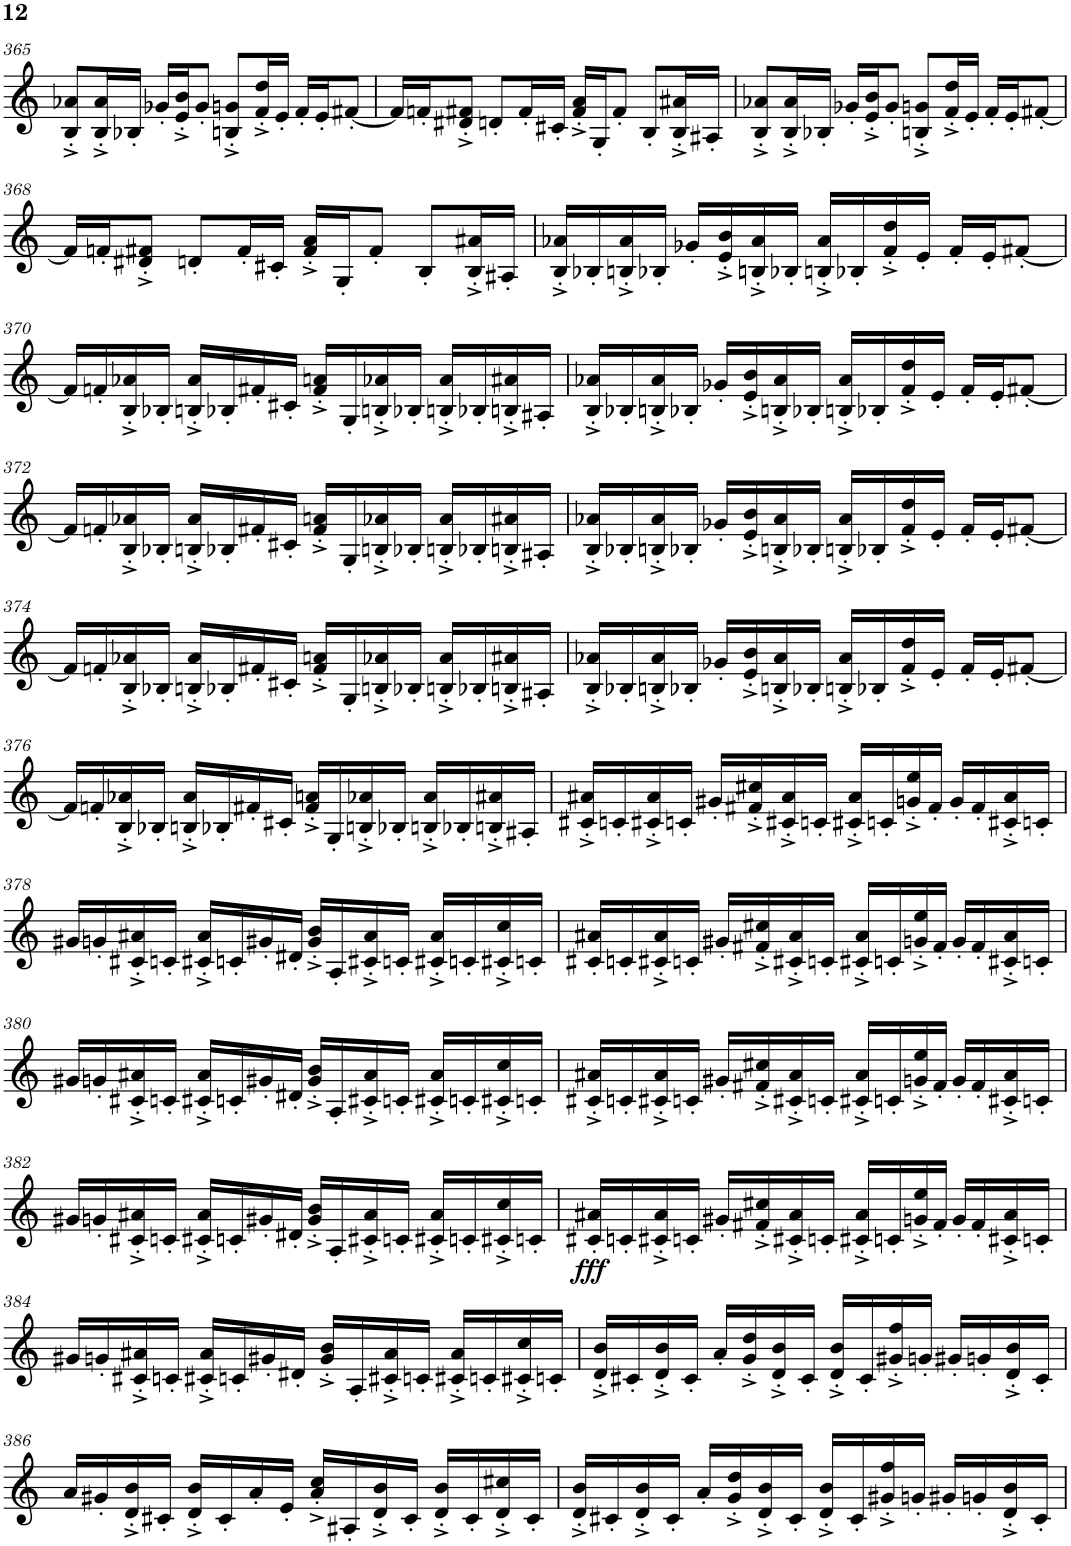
**kern	**dynam
*part1	*part1
*staff1	*staff1
*I"Violino	*
*I'Vno.	*
!!LO:PB:g=z
*clefG2	*
*k[]	*
*M4/4	*
=365	=365
8B/'^ 8a-X/'^L	.
16B/'^ 16a-/'^L	.
16B-X'/JJ	.
16g-X'/LL	.
16e/'^ 16b/'^J	.
8g-'/J	.
8Bn/'^ 8gn/'^L	.
16f/'^ 16dd/'^L	.
16e'/JJ	.
16f'/LL	.
16e'/J	.
[8f#X'/J	.
=366	=366
16f#/LL]	.
16fn'/J	.
8d#X/'^ 8f#X/'^J	.
8dn'/L	.
16f#'/L	.
16c#X'/JJ	.
16f#/'^ 16a/'^LL	.
16G'/J	.
8f#'/J	.
8B'/L	.
16B/'^ 16a#X/'^L	.
16A#X'/JJ	.
=367	=367
8B/'^ 8a-X/'^L	.
16B/'^ 16a-/'^L	.
16B-X'/JJ	.
16g-X'/LL	.
16e/'^ 16b/'^J	.
8g-'/J	.
8Bn/'^ 8gn/'^L	.
16f/'^ 16dd/'^L	.
16e'/JJ	.
16f'/LL	.
16e'/J	.
[8f#X'/J	.
!!LO:LB:g=z
=368	=368
16f#/LL]	.
16fn'/J	.
8d#X/'^ 8f#X/'^J	.
8dn'/L	.
16f#'/L	.
16c#X'/JJ	.
16f#/'^ 16a/'^LL	.
16G'/J	.
8f#'/J	.
8B'/L	.
16B/'^ 16a#X/'^L	.
16A#X'/JJ	.
=369	=369
16B/'^ 16a-X/'^LL	.
16B-X'/	.
16Bn/'^ 16a-/'^	.
16B-X'/JJ	.
16g-X'/LL	.
16e/'^ 16b/'^	.
16Bn/'^ 16a-/'^	.
16B-X'/JJ	.
16Bn/'^ 16a-/'^LL	.
16B-X'/	.
16f/'^ 16dd/'^	.
16e'/JJ	.
16f'/LL	.
16e'/J	.
[8f#X'/J	.
!!LO:LB:g=z
=370	=370
16f#/LL]	.
16fn'/	.
16B/'^ 16a-X/'^	.
16B-X'/JJ	.
16Bn/'^ 16a-/'^LL	.
16B-X'/	.
16f#X'/	.
16c#X'/JJ	.
16f#/'^ 16an/'^LL	.
16G'/	.
16Bn/'^ 16a-X/'^	.
16B-X'/JJ	.
16Bn/'^ 16a-/'^LL	.
16B-X'/	.
16Bn/'^ 16a#X/'^	.
16A#X'/JJ	.
=371	=371
16B/'^ 16a-X/'^LL	.
16B-X'/	.
16Bn/'^ 16a-/'^	.
16B-X'/JJ	.
16g-X'/LL	.
16e/'^ 16b/'^	.
16Bn/'^ 16a-/'^	.
16B-X'/JJ	.
16Bn/'^ 16a-/'^LL	.
16B-X'/	.
16f/'^ 16dd/'^	.
16e'/JJ	.
16f'/LL	.
16e'/J	.
[8f#X'/J	.
!!LO:LB:g=z
=372	=372
16f#/LL]	.
16fn'/	.
16B/'^ 16a-X/'^	.
16B-X'/JJ	.
16Bn/'^ 16a-/'^LL	.
16B-X'/	.
16f#X'/	.
16c#X'/JJ	.
16f#/'^ 16an/'^LL	.
16G'/	.
16Bn/'^ 16a-X/'^	.
16B-X'/JJ	.
16Bn/'^ 16a-/'^LL	.
16B-X'/	.
16Bn/'^ 16a#X/'^	.
16A#X'/JJ	.
=373	=373
16B/'^ 16a-X/'^LL	.
16B-X'/	.
16Bn/'^ 16a-/'^	.
16B-X'/JJ	.
16g-X'/LL	.
16e/'^ 16b/'^	.
16Bn/'^ 16a-/'^	.
16B-X'/JJ	.
16Bn/'^ 16a-/'^LL	.
16B-X'/	.
16f/'^ 16dd/'^	.
16e'/JJ	.
16f'/LL	.
16e'/J	.
[8f#X'/J	.
!!LO:LB:g=z
=374	=374
16f#/LL]	.
16fn'/	.
16B/'^ 16a-X/'^	.
16B-X'/JJ	.
16Bn/'^ 16a-/'^LL	.
16B-X'/	.
16f#X'/	.
16c#X'/JJ	.
16f#/'^ 16an/'^LL	.
16G'/	.
16Bn/'^ 16a-X/'^	.
16B-X'/JJ	.
16Bn/'^ 16a-/'^LL	.
16B-X'/	.
16Bn/'^ 16a#X/'^	.
16A#X'/JJ	.
=375	=375
16B/'^ 16a-X/'^LL	.
16B-X'/	.
16Bn/'^ 16a-/'^	.
16B-X'/JJ	.
16g-X'/LL	.
16e/'^ 16b/'^	.
16Bn/'^ 16a-/'^	.
16B-X'/JJ	.
16Bn/'^ 16a-/'^LL	.
16B-X'/	.
16f/'^ 16dd/'^	.
16e'/JJ	.
16f'/LL	.
16e'/J	.
[8f#X'/J	.
!!LO:LB:g=z
=376	=376
16f#/LL]	.
16fn'/	.
16B/'^ 16a-X/'^	.
16B-X'/JJ	.
16Bn/'^ 16a-/'^LL	.
16B-X'/	.
16f#X'/	.
16c#X'/JJ	.
16f#/'^ 16an/'^LL	.
16G'/	.
16Bn/'^ 16a-X/'^	.
16B-X'/JJ	.
16Bn/'^ 16a-/'^LL	.
16B-X'/	.
16Bn/'^ 16a#X/'^	.
16A#X'/JJ	.
=377	=377
16c#X/'^ 16a#X/'^LL	.
16cn'/	.
16c#X/'^ 16a#/'^	.
16cn'/JJ	.
16g#X'/LL	.
16f#X/'^ 16cc#X/'^	.
16c#X/'^ 16a#/'^	.
16cn'/JJ	.
16c#X/'^ 16a#/'^LL	.
16cn'/	.
16gn/'^ 16ee/'^	.
16f#'/JJ	.
16g'/LL	.
16f#'/	.
16c#X/'^ 16a#/'^	.
16cn'/JJ	.
!!LO:LB:g=z
=378	=378
16g#X/LL	.
16gn'/	.
16c#X/'^ 16a#X/'^	.
16cn'/JJ	.
16c#X/'^ 16a#/'^LL	.
16cn'/	.
16g#X'/	.
16d#X'/JJ	.
16g#/'^ 16b/'^LL	.
16A'/	.
16c#X/'^ 16a#/'^	.
16cn'/JJ	.
16c#X/'^ 16a#/'^LL	.
16cn'/	.
16c#X/'^ 16cc/'^	.
16cn'/JJ	.
=379	=379
16c#X/' 16a#X/'LL	.
16cn'/	.
16c#X/'^ 16a#/'^	.
16cn'/JJ	.
16g#X'/LL	.
16f#X/'^ 16cc#X/'^	.
16c#X/'^ 16a#/'^	.
16cn'/JJ	.
16c#X/'^ 16a#/'^LL	.
16cn'/	.
16gn/'^ 16ee/'^	.
16f#'/JJ	.
16g'/LL	.
16f#'/	.
16c#X/'^ 16a#/'^	.
16cn'/JJ	.
!!LO:LB:g=z
=380	=380
16g#X/LL	.
16gn'/	.
16c#X/'^ 16a#X/'^	.
16cn'/JJ	.
16c#X/'^ 16a#/'^LL	.
16cn'/	.
16g#X'/	.
16d#X'/JJ	.
16g#/'^ 16b/'^LL	.
16A'/	.
16c#X/'^ 16a#/'^	.
16cn'/JJ	.
16c#X/'^ 16a#/'^LL	.
16cn'/	.
16c#X/'^ 16cc/'^	.
16cn'/JJ	.
=381	=381
16c#X/'^ 16a#X/'^LL	.
16cn'/	.
16c#X/'^ 16a#/'^	.
16cn'/JJ	.
16g#X'/LL	.
16f#X/'^ 16cc#X/'^	.
16c#X/'^ 16a#/'^	.
16cn'/JJ	.
16c#X/'^ 16a#/'^LL	.
16cn'/	.
16gn/'^ 16ee/'^	.
16f#'/JJ	.
16g'/LL	.
16f#'/	.
16c#X/'^ 16a#/'^	.
16cn'/JJ	.
!!LO:LB:g=z
=382	=382
16g#X/LL	.
16gn'/	.
16c#X/'^ 16a#X/'^	.
16cn'/JJ	.
16c#X/'^ 16a#/'^LL	.
16cn'/	.
16g#X'/	.
16d#X'/JJ	.
16g#/'^ 16b/'^LL	.
16A'/	.
16c#X/'^ 16a#/'^	.
16cn'/JJ	.
16c#X/'^ 16a#/'^LL	.
16cn'/	.
16c#X/'^ 16cc/'^	.
16cn'/JJ	.
=383	=383
!	!LO:DY:b
16c#X/' 16a#X/'LL	fff
16cn'/	.
16c#X/'^ 16a#/'^	.
16cn'/JJ	.
16g#X'/LL	.
16f#X/'^ 16cc#X/'^	.
16c#X/'^ 16a#/'^	.
16cn'/JJ	.
16c#X/'^ 16a#/'^LL	.
16cn'/	.
16gn/'^ 16ee/'^	.
16f#'/JJ	.
16g'/LL	.
16f#'/	.
16c#X/'^ 16a#/'^	.
16cn'/JJ	.
!!LO:LB:g=z
=384	=384
16g#X/LL	.
16gn'/	.
16c#X/'^ 16a#X/'^	.
16cn'/JJ	.
16c#X/'^ 16a#/'^LL	.
16cn'/	.
16g#X'/	.
16d#X'/JJ	.
16g#/'^ 16b/'^LL	.
16A'/	.
16c#X/'^ 16a#/'^	.
16cn'/JJ	.
16c#X/'^ 16a#/'^LL	.
16cn'/	.
16c#X/'^ 16cc/'^	.
16cn'/JJ	.
=385	=385
16d/'^ 16b/'^LL	.
16c#X'/	.
16d/'^ 16b/'^	.
16c#'/JJ	.
16a'/LL	.
16g/'^ 16dd/'^	.
16d/'^ 16b/'^	.
16c#'/JJ	.
16d/'^ 16b/'^LL	.
16c#'/	.
16g#X/'^ 16ff/'^	.
16gn'/JJ	.
16g#X'/LL	.
16gn'/	.
16d/'^ 16b/'^	.
16c#'/JJ	.
!!LO:LB:g=z
=386	=386
16a/LL	.
16g#X'/	.
16d/'^ 16b/'^	.
16c#X'/JJ	.
16d/'^ 16b/'^LL	.
16c#'/	.
16a'/	.
16e'/JJ	.
16a/'^ 16cc/'^LL	.
16A#X'/	.
16d/'^ 16b/'^	.
16c#'/JJ	.
16d/'^ 16b/'^LL	.
16c#'/	.
16d/'^ 16cc#X/'^	.
16c#'/JJ	.
=387	=387
16d/'^ 16b/'^LL	.
16c#X'/	.
16d/'^ 16b/'^	.
16c#'/JJ	.
16a'/LL	.
16g/'^ 16dd/'^	.
16d/'^ 16b/'^	.
16c#'/JJ	.
16d/'^ 16b/'^LL	.
16c#'/	.
16g#X/'^ 16ff/'^	.
16gn'/JJ	.
16g#X'/LL	.
16gn'/	.
16d/'^ 16b/'^	.
16c#'/JJ	.
=	=
*-	*-
